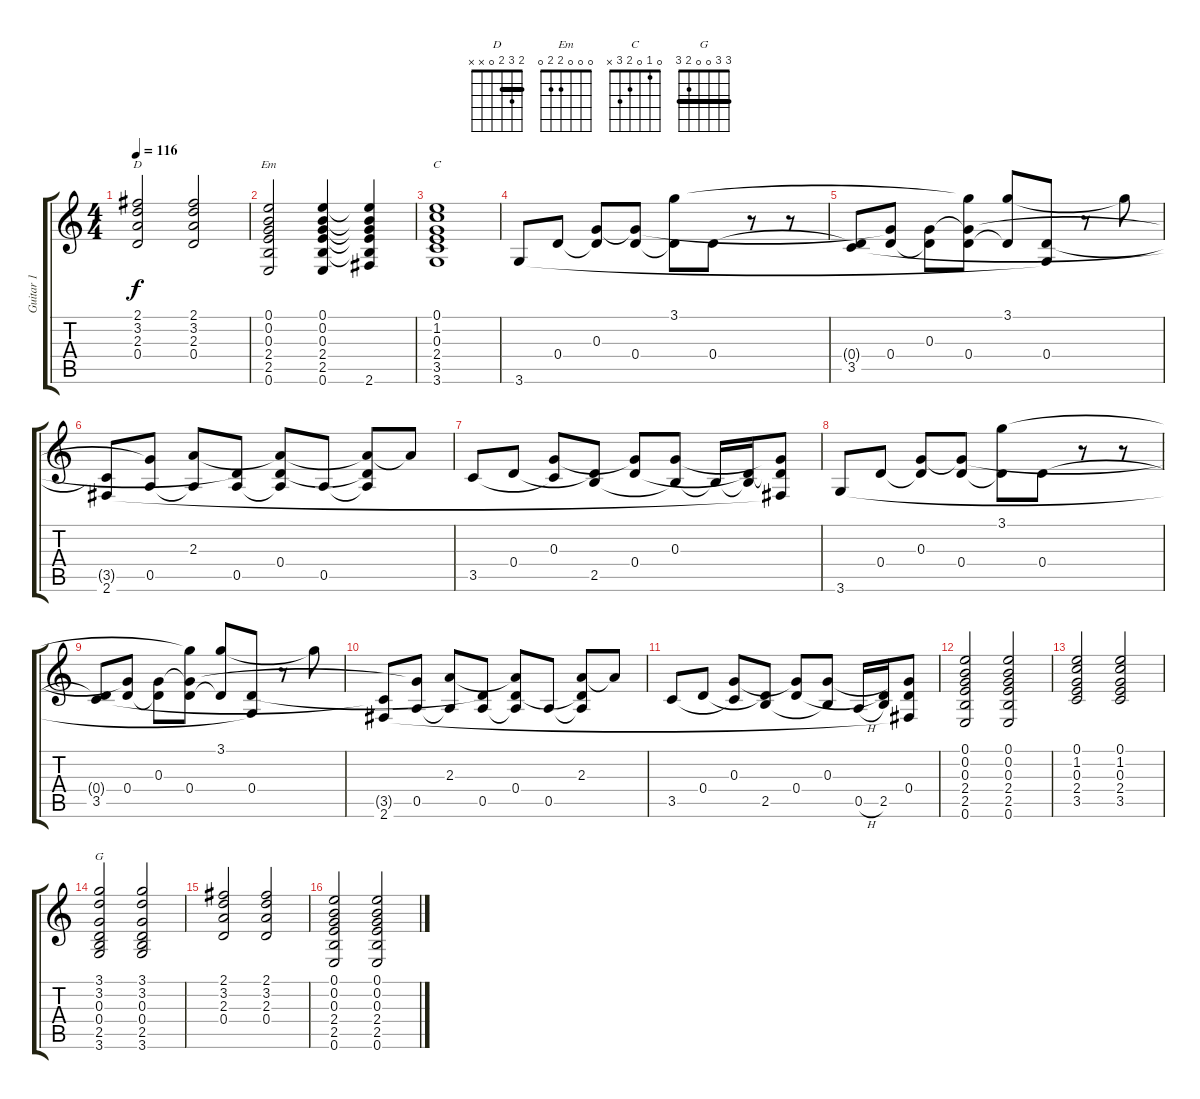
\track ("Guitar 1" "Guitar 1") {instrument acousticguitarsteel}
\staff {score tabs}
\tuning (E4 B3 G3 D3 A2 E2) {hide}
\chord ("D" 2 3 2 0 x x) {barre 2}
\chord ("Em" 0 0 0 2 2 0)
\chord ("C" 0 1 0 2 3 x)
\chord ("G" 3 3 0 0 2 3) {barre 3}
\ts (4 4)
\tempo 116
\clef g2
\ks c
(2.1 3.2 2.3 0.4).2{ch "D" dy f} (2.1 3.2 2.3 0.4).2 |
(0.1 0.2 0.3 2.4 2.5 0.6).2{ch "Em"} (0.1 0.2 0.3 2.4 2.5 0.6).4 (0.1{t} 0.2{t} 0.3{t} 2.4{t} 2.5{t} 2.6).4 |
(0.1 1.2 0.3 2.4 3.5 3.6).1{ch "C"} |
3.6.8 0.4.8 (0.3 0.4{t}).8 (0.3{t} 0.4).8 (3.1 0.4{t}).8 0.4.8 r.8 r.8 |
(0.4{t} 3.5).8 (0.3{t} 0.4).8 (0.3 0.4{t}).8 (3.1{t} 0.3{t} 0.4).8 (3.1 0.4{t}).8 (0.4 3.6{t}).8 r.8 3.1{t}.8 |
(3.5{t} 2.6).8 (0.3{t} 0.5).8 (2.3 0.5{t}).8 (0.4{t} 0.5).8 (2.3{t} 0.4 0.5{t}).8 0.5.8 (2.3{t} 0.4{t} 0.5{t}).8 2.3{t}.8 |
3.5.8 0.4.8 (0.3 3.5{t}).8 (0.4{t} 2.5).8 (0.3{t} 0.4).8 (0.3 2.5{t}).8 2.5{t}.16 (0.4{t} 2.5{t}).16 (0.3{t} 0.4{t} 2.6{t}).8 |
3.6.8 0.4.8 (0.3 0.4{t}).8 (0.3{t} 0.4).8 (3.1 0.4{t}).8 0.4.8 r.8 r.8 |
(0.4{t} 3.5).8 (0.3{t} 0.4).8 (0.3 0.4{t}).8 (3.1{t} 0.3{t} 0.4).8 (3.1 0.4{t}).8 (0.4 3.6{t}).8 r.8 3.1{t}.8 |
(3.5{t} 2.6).8 (0.3{t} 0.5).8 (2.3 0.5{t}).8 (0.4{t} 0.5).8 (2.3{t} 0.4 0.5{t}).8 0.5.8 (2.3 0.4{t} 0.5{t}).8 2.3{t}.8 |
3.5.8 0.4.8 (0.3 3.5{t}).8 (0.4{t} 2.5).8 (0.3{t} 0.4).8 (0.3 2.5{t}).8 0.5{h}.16 (0.4{t} 2.5).16 (0.3{t} 0.4 2.6{t}).8 |
(0.1 0.2 0.3 2.4 2.5 0.6).2 (0.1 0.2 0.3 2.4 2.5 0.6).2 |
(0.1 1.2 0.3 2.4 3.5).2 (0.1 1.2 0.3 2.4 3.5).2 |
(3.1 3.2 0.3 0.4 2.5 3.6).2{ch "G"} (3.1 3.2 0.3 0.4 2.5 3.6).2 |
(2.1 3.2 2.3 0.4).2 (2.1 3.2 2.3 0.4).2 |
(0.1 0.2 0.3 2.4 2.5 0.6).2 (0.1 0.2 0.3 2.4 2.5 0.6).2
